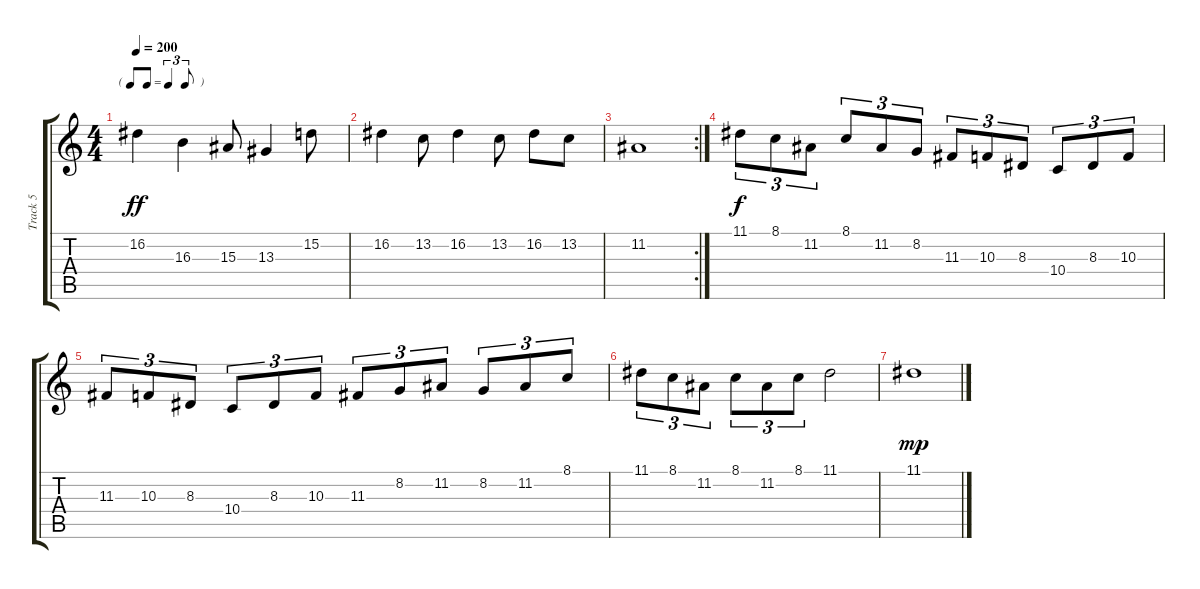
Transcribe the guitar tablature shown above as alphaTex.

\track ("Track 5" "Track 5") {instrument trumpet}
\staff {score tabs}
\tuning (E4 B3 G3 D3 A2 E2) {hide}
\ts (4 4)
\tf triplet8th
\tempo 200
\clef g2
\ks c
16.2.4{dy ff} 16.3.4 15.3.8 13.3.4 15.2.8 |
16.2.4 13.2.8 16.2.4 13.2.8 16.2.8 13.2.8 |
\rc 2
11.2.1 |
11.1.8{tu (3 2) dy f} 8.1.8{tu (3 2)} 11.2.8{tu (3 2)} 8.1.8{tu (3 2)} 11.2.8{tu (3 2)} 8.2.8{tu (3 2)} 11.3.8{tu (3 2)} 10.3.8{tu (3 2)} 8.3.8{tu (3 2)} 10.4.8{tu (3 2)} 8.3.8{tu (3 2)} 10.3.8{tu (3 2)} |
11.3.8{tu (3 2)} 10.3.8{tu (3 2)} 8.3.8{tu (3 2)} 10.4.8{tu (3 2)} 8.3.8{tu (3 2)} 10.3.8{tu (3 2)} 11.3.8{tu (3 2)} 8.2.8{tu (3 2)} 11.2.8{tu (3 2)} 8.2.8{tu (3 2)} 11.2.8{tu (3 2)} 8.1.8{tu (3 2)} |
11.1.8{tu (3 2)} 8.1.8{tu (3 2)} 11.2.8{tu (3 2)} 8.1.8{tu (3 2)} 11.2.8{tu (3 2)} 8.1.8{tu (3 2)} 11.1.2 |
11.1.1{dy mp}
